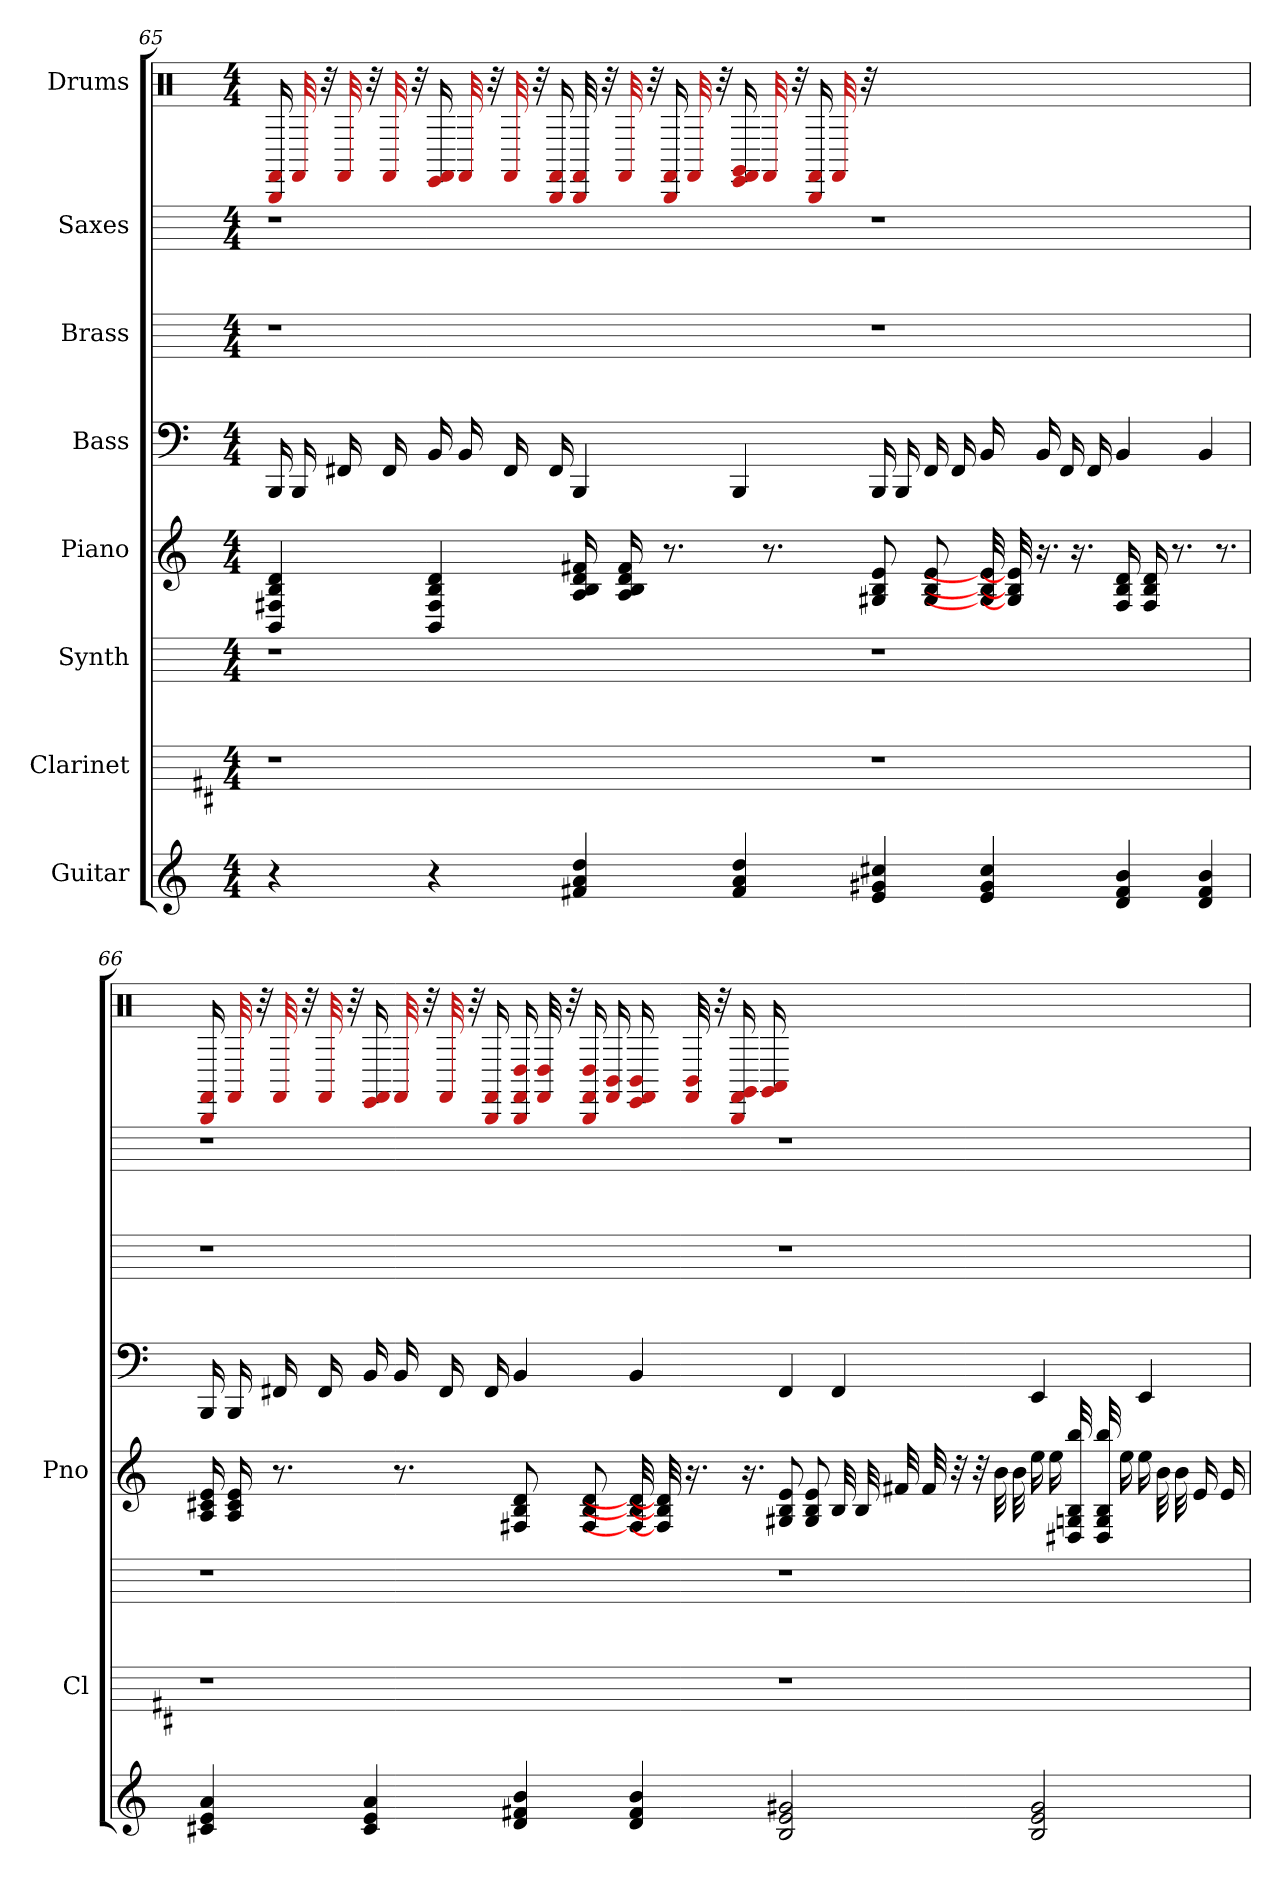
**kern	**kern	**kern	**kern	**kern	**kern	**kern	**kern
*part8	*part7	*part6	*part5	*part4	*part3	*part2	*part1
*staff8	*staff7	*staff6	*staff5	*staff4	*staff3	*staff2	*staff1
*I"Guitar	*I"Clarinet	*I"Synth	*I"Piano	*I"Bass	*I"Brass	*I"Saxes	*I"Drums
*	*I'Cl	*	*I'Pno	*	*	*	*
*	*	*	*	*	*	*	*clefX
*	*ITrd1c2	*	*	*	*	*ITrd8c14	*
*k[]	*k[]	*k[]	*k[]	*k[]	*k[]	*k[]	*k[]
*M4/4	*M4/4	*M4/4	*M4/4	*M4/4	*M4/4	*M4/4	*M4/4
=65	=65	=65	=65	=65	=65	=65	=65
4r	1r	1r	4d 4B 4F# 4BB	16BBB	1r	1r	16BBB 16FF#
.	.	.	.	16BBB	.	.	32FF#
.	.	.	.	.	.	.	32r
.	.	.	.	16FF#	.	.	32FF#
.	.	.	.	.	.	.	32r
.	.	.	.	16FF#	.	.	32FF#
.	.	.	.	.	.	.	32r
4r	.	.	4d 4B 4F# 4BB	16BB	.	.	16EE 16FF#
.	.	.	.	16BB	.	.	32FF#
.	.	.	.	.	.	.	32r
.	.	.	.	16FF#	.	.	32FF#
.	.	.	.	.	.	.	32r
.	.	.	.	16FF#	.	.	16BBB 16FF#
4dd 4a 4f#	.	.	16B 16f# 16d 16A	4BBB	.	.	32BBB 32FF#
.	.	.	.	.	.	.	32r
.	.	.	16B 16f# 16d 16A	.	.	.	32FF#
.	.	.	.	.	.	.	32r
.	.	.	8.r	.	.	.	16BBB 16FF#
.	.	.	.	.	.	.	32FF#
.	.	.	.	.	.	.	32r
4dd 4a 4f#	.	.	.	4BBB	.	.	16EE 16FF# 16GG
.	.	.	8.r	.	.	.	32FF#
.	.	.	.	.	.	.	32r
.	.	.	.	.	.	.	16BBB 16FF#
.	.	.	.	.	.	.	32FF#
.	.	.	.	.	.	.	32r
4cc# 4g# 4e	1r	1r	8e 8B 8G#	16BBB	1r	1r	1ryy
.	.	.	.	16BBB	.	.	.
.	.	.	8e 8B 8G#	16FF#	.	.	.
.	.	.	.	16FF#	.	.	.
4cc# 4g# 4e	.	.	32e] 32B] 32G#]	16BB	.	.	.
.	.	.	32e] 32B] 32G#]	.	.	.	.
.	.	.	16.r	16BB	.	.	.
.	.	.	.	16FF#	.	.	.
.	.	.	16.r	.	.	.	.
.	.	.	.	16FF#	.	.	.
4b 4f# 4d	.	.	16d 16B 16F#	4BB	.	.	.
.	.	.	16d 16B 16F#	.	.	.	.
.	.	.	8.r	.	.	.	.
4b 4f# 4d	.	.	.	4BB	.	.	.
.	.	.	8.r	.	.	.	.
=66	=66	=66	=66	=66	=66	=66	=66
4a 4e 4c#	1r	1r	16e 16c# 16A	16BBB	1r	1r	16BBB 16FF#
.	.	.	16e 16c# 16A	16BBB	.	.	32FF#
.	.	.	.	.	.	.	32r
.	.	.	8.r	16FF#	.	.	32FF#
.	.	.	.	.	.	.	32r
.	.	.	.	16FF#	.	.	32FF#
.	.	.	.	.	.	.	32r
4a 4e 4c#	.	.	.	16BB	.	.	16EE 16FF#
.	.	.	8.r	16BB	.	.	32FF#
.	.	.	.	.	.	.	32r
.	.	.	.	16FF#	.	.	32FF#
.	.	.	.	.	.	.	32r
.	.	.	.	16FF#	.	.	16BBB 16FF#
4b 4f# 4d	.	.	8B 8d 8F#	4BB	.	.	16BBB 16FF# 16D
.	.	.	.	.	.	.	32FF# 32D
.	.	.	.	.	.	.	32r
.	.	.	8B 8d 8F#	.	.	.	16BBB 16FF# 16D
.	.	.	.	.	.	.	16FF# 16BB
4b 4f# 4d	.	.	32B] 32d] 32F#]	4BB	.	.	16EE 16FF# 16BB
.	.	.	32B] 32d] 32F#]	.	.	.	.
.	.	.	16.r	.	.	.	32FF# 32BB
.	.	.	.	.	.	.	32r
.	.	.	.	.	.	.	16BBB 16FF# 16GG
.	.	.	16.r	.	.	.	.
.	.	.	.	.	.	.	16GG 16AA#
2g# 2e 2B	1r	1r	8e 8B 8G#	4FF#	1r	1r	1ryy
.	.	.	8e 8B 8G#	.	.	.	.
.	.	.	32B	4FF#	.	.	.
.	.	.	32B	.	.	.	.
.	.	.	32f#	.	.	.	.
.	.	.	32f#	.	.	.	.
.	.	.	32r	.	.	.	.
.	.	.	32r	.	.	.	.
.	.	.	32b	.	.	.	.
.	.	.	32b	.	.	.	.
2g# 2e 2B	.	.	16ee	4EE	.	.	.
.	.	.	16ee	.	.	.	.
.	.	.	32bb 32G 32B 32D#	.	.	.	.
.	.	.	32bb 32G 32B 32D#	.	.	.	.
.	.	.	16ee	.	.	.	.
.	.	.	16ee	4EE	.	.	.
.	.	.	32b	.	.	.	.
.	.	.	32b	.	.	.	.
.	.	.	16e	.	.	.	.
.	.	.	16e	.	.	.	.
=	=	=	=	=	=	=	=
*-	*-	*-	*-	*-	*-	*-	*-
